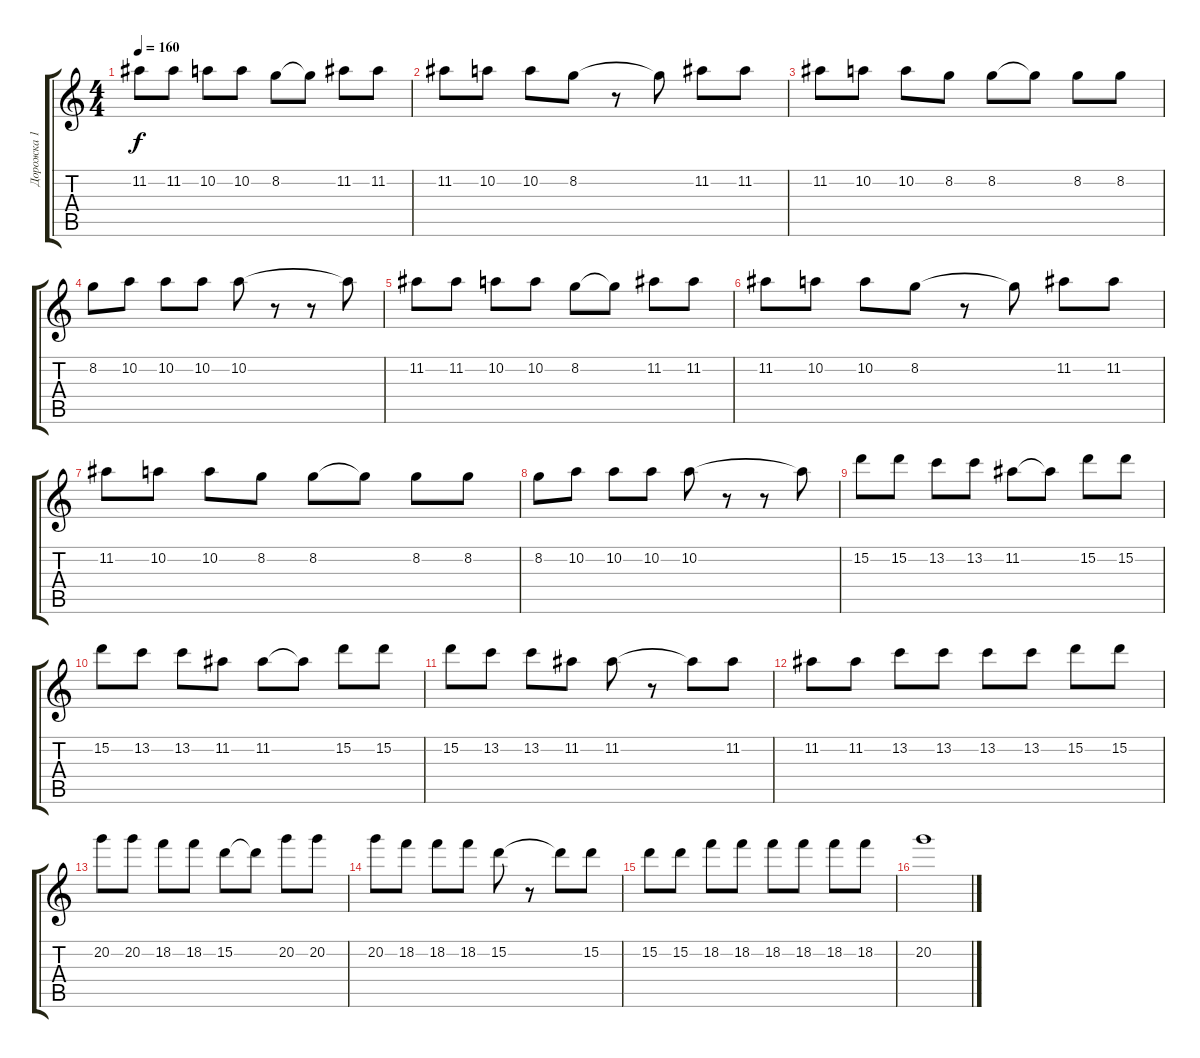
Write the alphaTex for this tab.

\track ("Дорожка 1" "Дорожка 1") {instrument distortionguitar}
\staff {score tabs}
\tuning (E4 B3 G3 D3 A2 D2) {hide}
\ts (4 4)
\tempo 160
\clef g2
\ks c
11.2.8{dy f} 11.2.8 10.2.8 10.2.8 8.2.8 8.2{t}.8 11.2.8 11.2.8 |
11.2.8 10.2.8 10.2.8 8.2.8 r.8 8.2{t}.8 11.2.8 11.2.8 |
11.2.8 10.2.8 10.2.8 8.2.8 8.2.8 8.2{t}.8 8.2.8 8.2.8 |
8.2.8 10.2.8 10.2.8 10.2.8 10.2.8 r.8 r.8 10.2{t}.8 |
11.2.8 11.2.8 10.2.8 10.2.8 8.2.8 8.2{t}.8 11.2.8 11.2.8 |
11.2.8 10.2.8 10.2.8 8.2.8 r.8 8.2{t}.8 11.2.8 11.2.8 |
11.2.8 10.2.8 10.2.8 8.2.8 8.2.8 8.2{t}.8 8.2.8 8.2.8 |
8.2.8 10.2.8 10.2.8 10.2.8 10.2.8 r.8 r.8 10.2{t}.8 |
15.2.8 15.2.8 13.2.8 13.2.8 11.2.8 11.2{t}.8 15.2.8 15.2.8 |
15.2.8 13.2.8 13.2.8 11.2.8 11.2.8 11.2{t}.8 15.2.8 15.2.8 |
15.2.8 13.2.8 13.2.8 11.2.8 11.2.8 r.8 11.2{t}.8 11.2.8 |
11.2.8 11.2.8 13.2.8 13.2.8 13.2.8 13.2.8 15.2.8 15.2.8 |
20.2.8 20.2.8 18.2.8 18.2.8 15.2.8 15.2{t}.8 20.2.8 20.2.8 |
20.2.8 18.2.8 18.2.8 18.2.8 15.2.8 r.8 15.2{t}.8 15.2.8 |
15.2.8 15.2.8 18.2.8 18.2.8 18.2.8 18.2.8 18.2.8 18.2.8 |
20.2.1
